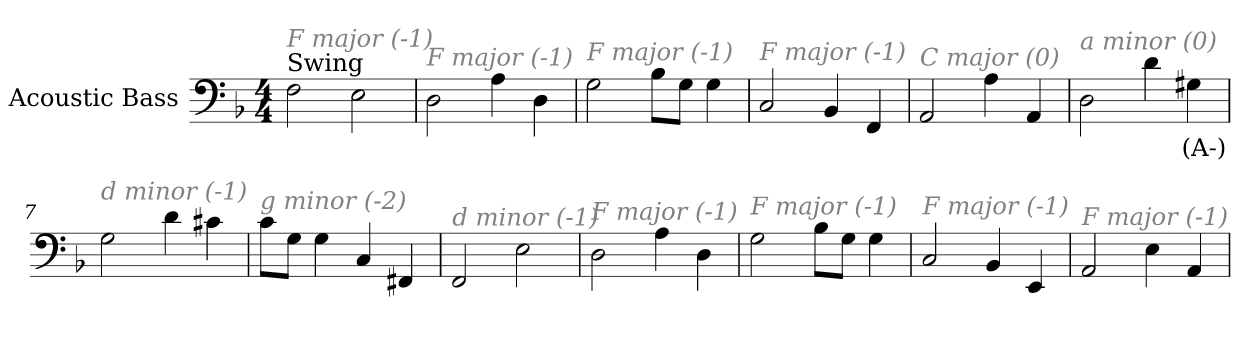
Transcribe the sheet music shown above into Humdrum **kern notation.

**kern	**text
*part1	*part1
*staff1	*staff1
*I"Acoustic Bass	*
*clefF4	*
*ITrd7c12	*
*k[b-]	*
*F:	*
*M4/4	*
*MM208	*
=1	=1
!LO:TX:a:t=Swing	!
!LO:TX:i:color=#808080:t=F major (-1)	!
2FF	.
2EE	.
=2	=2
!LO:TX:i:color=#808080:t=F major (-1)	!
2DD	.
4AA	.
4DD	.
=3	=3
!LO:TX:i:color=#808080:t=F major (-1)	!
2GG	.
8BB-L	.
8GGJ	.
4GG	.
=4	=4
!LO:TX:i:color=#808080:t=F major (-1)	!
2CC	.
4BBB-	.
4FFF	.
=5	=5
!LO:TX:i:color=#808080:t=C major (0)	!
2AAA	.
4AA	.
4AAA	.
=6	=6
!LO:TX:i:color=#808080:t=a minor (0)	!
2DD	.
4D	.
4GG#Xi	(A-)
=7	=7
!LO:TX:i:color=#808080:t=d minor (-1)	!
2GG	.
4D	.
4C#X	.
=8	=8
!LO:TX:i:color=#808080:t=g minor (-2)	!
8CL	.
8GGJ	.
4GG	.
4CC	.
4FFF#X	.
=9	=9
!LO:TX:i:color=#808080:t=d minor (-1)	!
2FFF	.
2EE	.
=10	=10
!LO:TX:i:color=#808080:t=F major (-1)	!
2DD	.
4AA	.
4DD	.
=11	=11
!LO:TX:i:color=#808080:t=F major (-1)	!
2GG	.
8BB-L	.
8GGJ	.
4GG	.
=12	=12
!LO:TX:i:color=#808080:t=F major (-1)	!
2CC	.
4BBB-	.
4EEE	.
=13	=13
!LO:TX:i:color=#808080:t=F major (-1)	!
2AAA	.
4EE	.
4AAA	.
=	=
*-	*-
